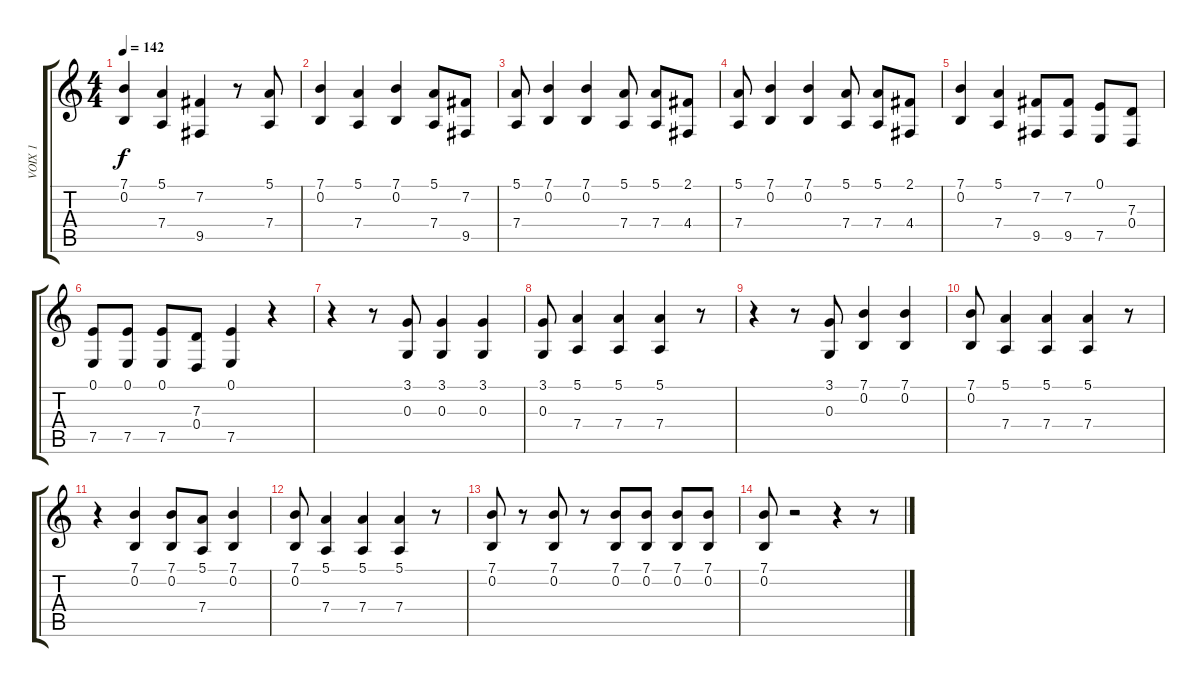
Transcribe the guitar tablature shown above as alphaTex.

\track ("VOIX 1" "VOIX 1") {instrument drawbarorgan}
\staff {score tabs}
\tuning (E4 B3 G3 D3 A2 E2) {hide}
\ts (4 4)
\tempo 142
\clef g2
\ks c
(7.1 0.2).4{dy f} (5.1 7.4).4 (7.2 9.5).4 r.8 (5.1 7.4).8 |
(7.1 0.2).4 (5.1 7.4).4 (7.1 0.2).4 (5.1 7.4).8 (7.2 9.5).8 |
(5.1 7.4).8 (7.1 0.2).4 (7.1 0.2).4 (5.1 7.4).8 (5.1 7.4).8 (2.1 4.4).8 |
(5.1 7.4).8 (7.1 0.2).4 (7.1 0.2).4 (5.1 7.4).8 (5.1 7.4).8 (2.1 4.4).8 |
(7.1 0.2).4 (5.1 7.4).4 (7.2 9.5).8 (7.2 9.5).8 (0.1 7.5).8 (7.3 0.4).8 |
(0.1 7.5).8 (0.1 7.5).8 (0.1 7.5).8 (7.3 0.4).8 (0.1 7.5).4 r.4 |
r.4 r.8 (3.1 0.3).8 (3.1 0.3).4 (3.1 0.3).4 |
(3.1 0.3).8 (5.1 7.4).4 (5.1 7.4).4 (5.1 7.4).4 r.8 |
r.4 r.8 (3.1 0.3).8 (7.1 0.2).4 (7.1 0.2).4 |
(7.1 0.2).8 (5.1 7.4).4 (5.1 7.4).4 (5.1 7.4).4 r.8 |
r.4 (7.1 0.2).4 (7.1 0.2).8 (5.1 7.4).8 (7.1 0.2).4 |
(7.1 0.2).8 (5.1 7.4).4 (5.1 7.4).4 (5.1 7.4).4 r.8 |
(7.1 0.2).8 r.8 (7.1 0.2).8 r.8 (7.1 0.2).8 (7.1 0.2).8 (7.1 0.2).8 (7.1 0.2).8 |
(7.1 0.2).8 r.2 r.4 r.8
